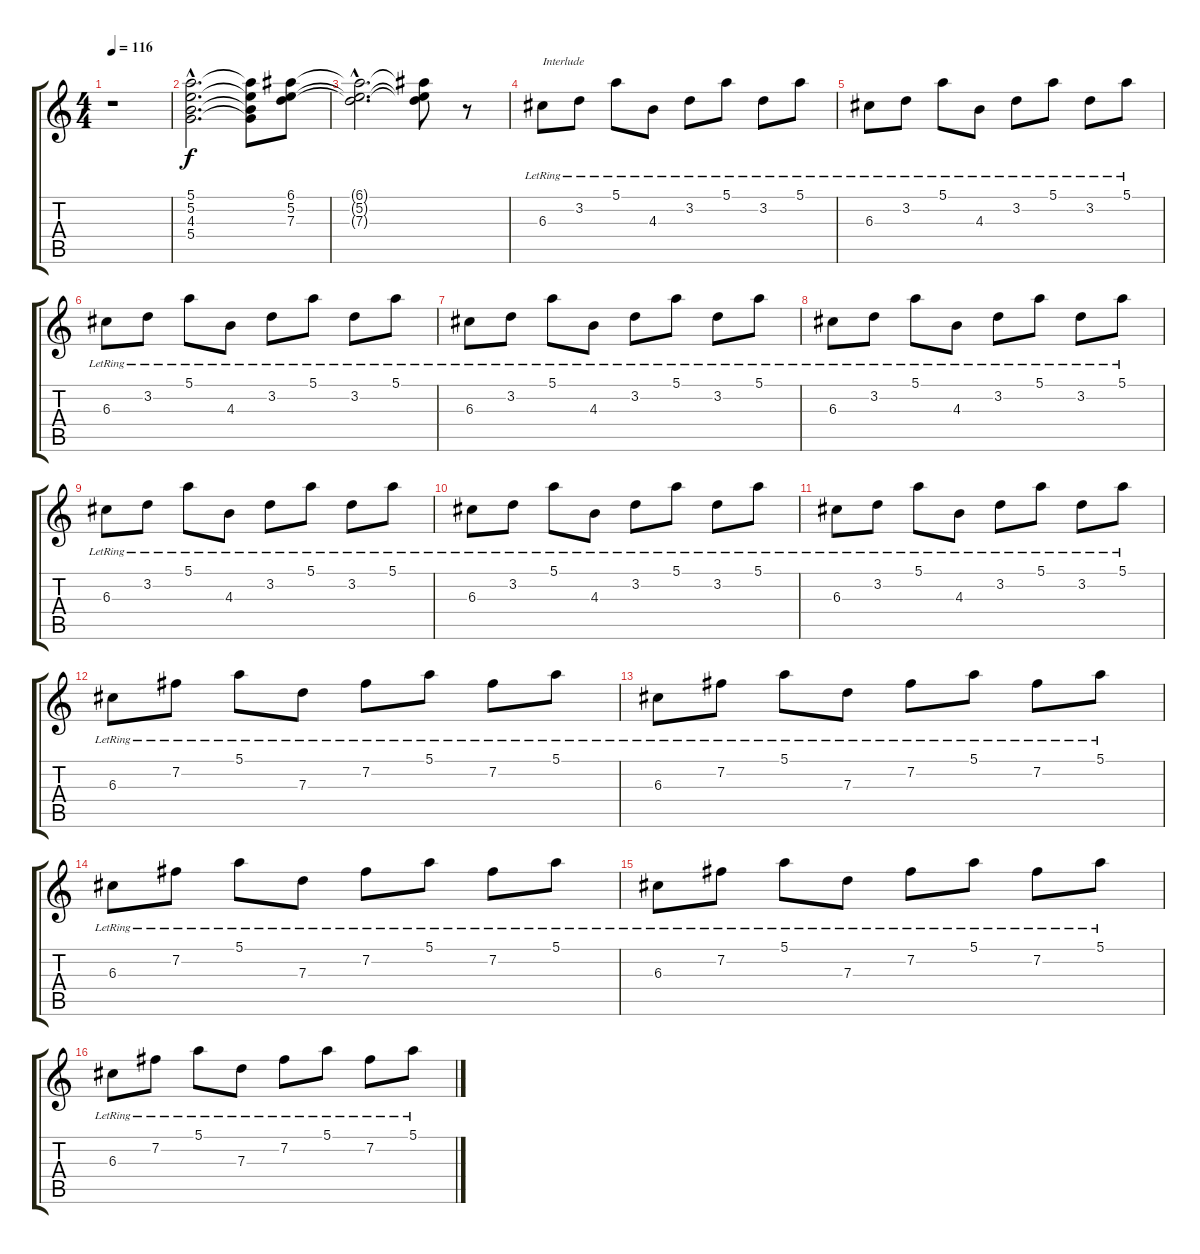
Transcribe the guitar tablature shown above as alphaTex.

\track "" {instrument electricguitarjazz}
\staff {score tabs}
\tuning (E4 B3 G3 D3 A2 E2) {hide}
\ts (4 4)
\tempo 116
\clef g2
\ks c
r.1{dy f} |
(5.1{hac} 5.2{hac} 4.3{hac} 5.4{hac}).2{d} (5.1{t} 5.2{t} 4.3{t} 5.4{t}).8 (6.1 5.2 7.3).8 |
(6.1{hac t} 5.2{hac t} 7.3{hac t}).2{d} (6.1{t} 5.2{t} 7.3{t}).8 r.8 |
6.3{lr}.8{txt "Interlude"} 3.2{lr}.8 5.1{lr}.8 4.3{lr}.8 3.2{lr}.8 5.1{lr}.8 3.2{lr}.8 5.1{lr}.8 |
6.3{lr}.8 3.2{lr}.8 5.1{lr}.8 4.3{lr}.8 3.2{lr}.8 5.1{lr}.8 3.2{lr}.8 5.1{lr}.8 |
6.3{lr}.8 3.2{lr}.8 5.1{lr}.8 4.3{lr}.8 3.2{lr}.8 5.1{lr}.8 3.2{lr}.8 5.1{lr}.8 |
6.3{lr}.8 3.2{lr}.8 5.1{lr}.8 4.3{lr}.8 3.2{lr}.8 5.1{lr}.8 3.2{lr}.8 5.1{lr}.8 |
6.3{lr}.8 3.2{lr}.8 5.1{lr}.8 4.3{lr}.8 3.2{lr}.8 5.1{lr}.8 3.2{lr}.8 5.1{lr}.8 |
6.3{lr}.8 3.2{lr}.8 5.1{lr}.8 4.3{lr}.8 3.2{lr}.8 5.1{lr}.8 3.2{lr}.8 5.1{lr}.8 |
6.3{lr}.8 3.2{lr}.8 5.1{lr}.8 4.3{lr}.8 3.2{lr}.8 5.1{lr}.8 3.2{lr}.8 5.1{lr}.8 |
6.3{lr}.8 3.2{lr}.8 5.1{lr}.8 4.3{lr}.8 3.2{lr}.8 5.1{lr}.8 3.2{lr}.8 5.1{lr}.8 |
6.3{lr}.8{volume 10} 7.2{lr}.8 5.1{lr}.8 7.3{lr}.8 7.2{lr}.8 5.1{lr}.8 7.2{lr}.8 5.1{lr}.8 |
6.3{lr}.8 7.2{lr}.8 5.1{lr}.8 7.3{lr}.8 7.2{lr}.8 5.1{lr}.8 7.2{lr}.8 5.1{lr}.8 |
6.3{lr}.8 7.2{lr}.8 5.1{lr}.8 7.3{lr}.8 7.2{lr}.8 5.1{lr}.8 7.2{lr}.8 5.1{lr}.8 |
6.3{lr}.8 7.2{lr}.8 5.1{lr}.8 7.3{lr}.8 7.2{lr}.8 5.1{lr}.8 7.2{lr}.8 5.1{lr}.8 |
6.3{lr}.8 7.2{lr}.8 5.1{lr}.8 7.3{lr}.8 7.2{lr}.8 5.1{lr}.8 7.2{lr}.8 5.1{lr}.8
